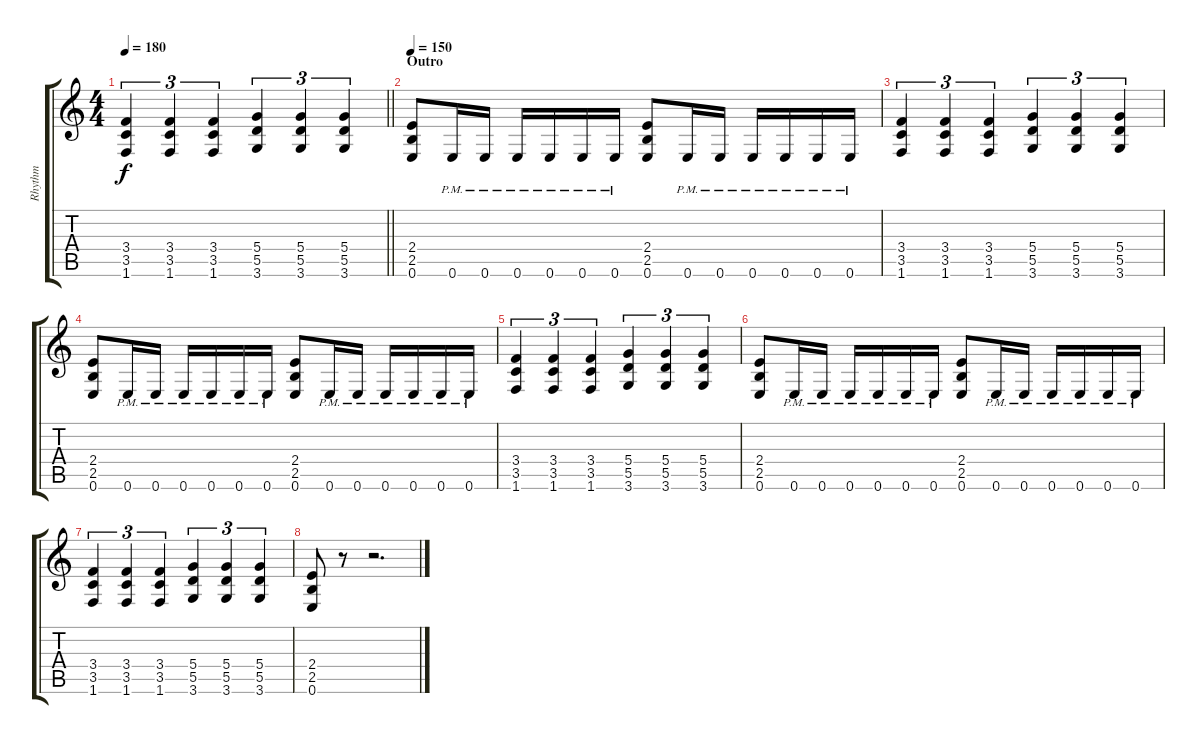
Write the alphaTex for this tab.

\track ("Rhythm" "Rhythm") {instrument distortionguitar}
\staff {score tabs}
\tuning (E4 B3 G3 D3 A2 E2) {hide}
\ts (4 4)
\tempo 180
\clef g2
\barLineRight lightlight
\ks c
(3.4 3.5 1.6).4{tu (3 2) dy f} (3.4 3.5 1.6).4{tu (3 2)} (3.4 3.5 1.6).4{tu (3 2)} (5.4 5.5 3.6).4{tu (3 2)} (5.4 5.5 3.6).4{tu (3 2)} (5.4 5.5 3.6).4{tu (3 2)} |
\section ("" "Outro")
\tempo 150
(2.4 2.5 0.6).8 0.6{pm}.16 0.6{pm}.16 0.6{pm}.16 0.6{pm}.16 0.6{pm}.16 0.6{pm}.16 (2.4 2.5 0.6).8 0.6{pm}.16 0.6{pm}.16 0.6{pm}.16 0.6{pm}.16 0.6{pm}.16 0.6{pm}.16 |
(3.4 3.5 1.6).4{tu (3 2)} (3.4 3.5 1.6).4{tu (3 2)} (3.4 3.5 1.6).4{tu (3 2)} (5.4 5.5 3.6).4{tu (3 2)} (5.4 5.5 3.6).4{tu (3 2)} (5.4 5.5 3.6).4{tu (3 2)} |
(2.4 2.5 0.6).8 0.6{pm}.16 0.6{pm}.16 0.6{pm}.16 0.6{pm}.16 0.6{pm}.16 0.6{pm}.16 (2.4 2.5 0.6).8 0.6{pm}.16 0.6{pm}.16 0.6{pm}.16 0.6{pm}.16 0.6{pm}.16 0.6{pm}.16 |
(3.4 3.5 1.6).4{tu (3 2)} (3.4 3.5 1.6).4{tu (3 2)} (3.4 3.5 1.6).4{tu (3 2)} (5.4 5.5 3.6).4{tu (3 2)} (5.4 5.5 3.6).4{tu (3 2)} (5.4 5.5 3.6).4{tu (3 2)} |
(2.4 2.5 0.6).8 0.6{pm}.16 0.6{pm}.16 0.6{pm}.16 0.6{pm}.16 0.6{pm}.16 0.6{pm}.16 (2.4 2.5 0.6).8 0.6{pm}.16 0.6{pm}.16 0.6{pm}.16 0.6{pm}.16 0.6{pm}.16 0.6{pm}.16 |
(3.4 3.5 1.6).4{tu (3 2)} (3.4 3.5 1.6).4{tu (3 2)} (3.4 3.5 1.6).4{tu (3 2)} (5.4 5.5 3.6).4{tu (3 2)} (5.4 5.5 3.6).4{tu (3 2)} (5.4 5.5 3.6).4{tu (3 2)} |
(2.4 2.5 0.6).8 r.8 r.2{d}
